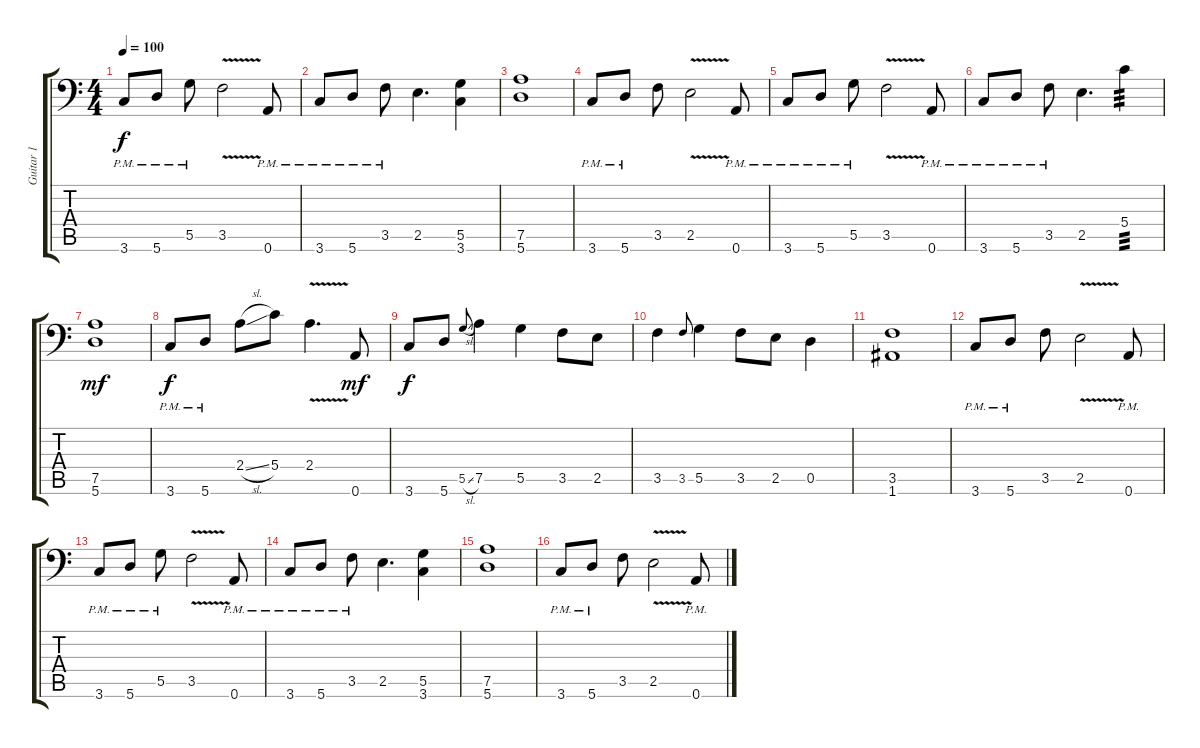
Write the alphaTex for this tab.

\track ("Guitar 1" "Guitar 1") {instrument distortionguitar}
\staff {score tabs}
\tuning (A3 E3 C3 G2 D2 A1) {hide}
\ts (4 4)
\tempo 100
\clef f4
\ks c
3.6{pm}.8{dy f} 5.6{pm}.8 5.5{pm}.8 3.5{v}.2 0.6{pm}.8 |
3.6{pm}.8 5.6{pm}.8 3.5{pm}.8 2.5.4{d} (5.5 3.6).4 |
(7.5 5.6).1 |
3.6{pm}.8 5.6{pm}.8 3.5.8 2.5{v}.2 0.6{pm}.8 |
3.6{pm}.8 5.6{pm}.8 5.5{pm}.8 3.5{v}.2 0.6{pm}.8 |
3.6{pm}.8 5.6{pm}.8 3.5{pm}.8 2.5.4{d} 5.4.4{tp 3} |
(7.5 5.6).1{dy mf} |
3.6{pm}.8{dy f} 5.6{pm}.8 2.4{sl}.8 5.4.8 2.4{v}.4{d} 0.6.8{dy mf} |
3.6.8{dy f} 5.6.8 5.5{sl}.8{gr onbeat} 7.5.4 5.5.4 3.5.8 2.5.8 |
3.5.4 3.5.8{gr onbeat} 5.5.4 3.5.8 2.5.8 0.5.4 |
(3.5 1.6).1 |
3.6{pm}.8 5.6{pm}.8 3.5.8 2.5{v}.2 0.6{pm}.8 |
3.6{pm}.8 5.6{pm}.8 5.5{pm}.8 3.5{v}.2 0.6{pm}.8 |
3.6{pm}.8 5.6{pm}.8 3.5{pm}.8 2.5.4{d} (5.5 3.6).4 |
(7.5 5.6).1 |
3.6{pm}.8 5.6{pm}.8 3.5.8 2.5{v}.2 0.6{pm}.8
